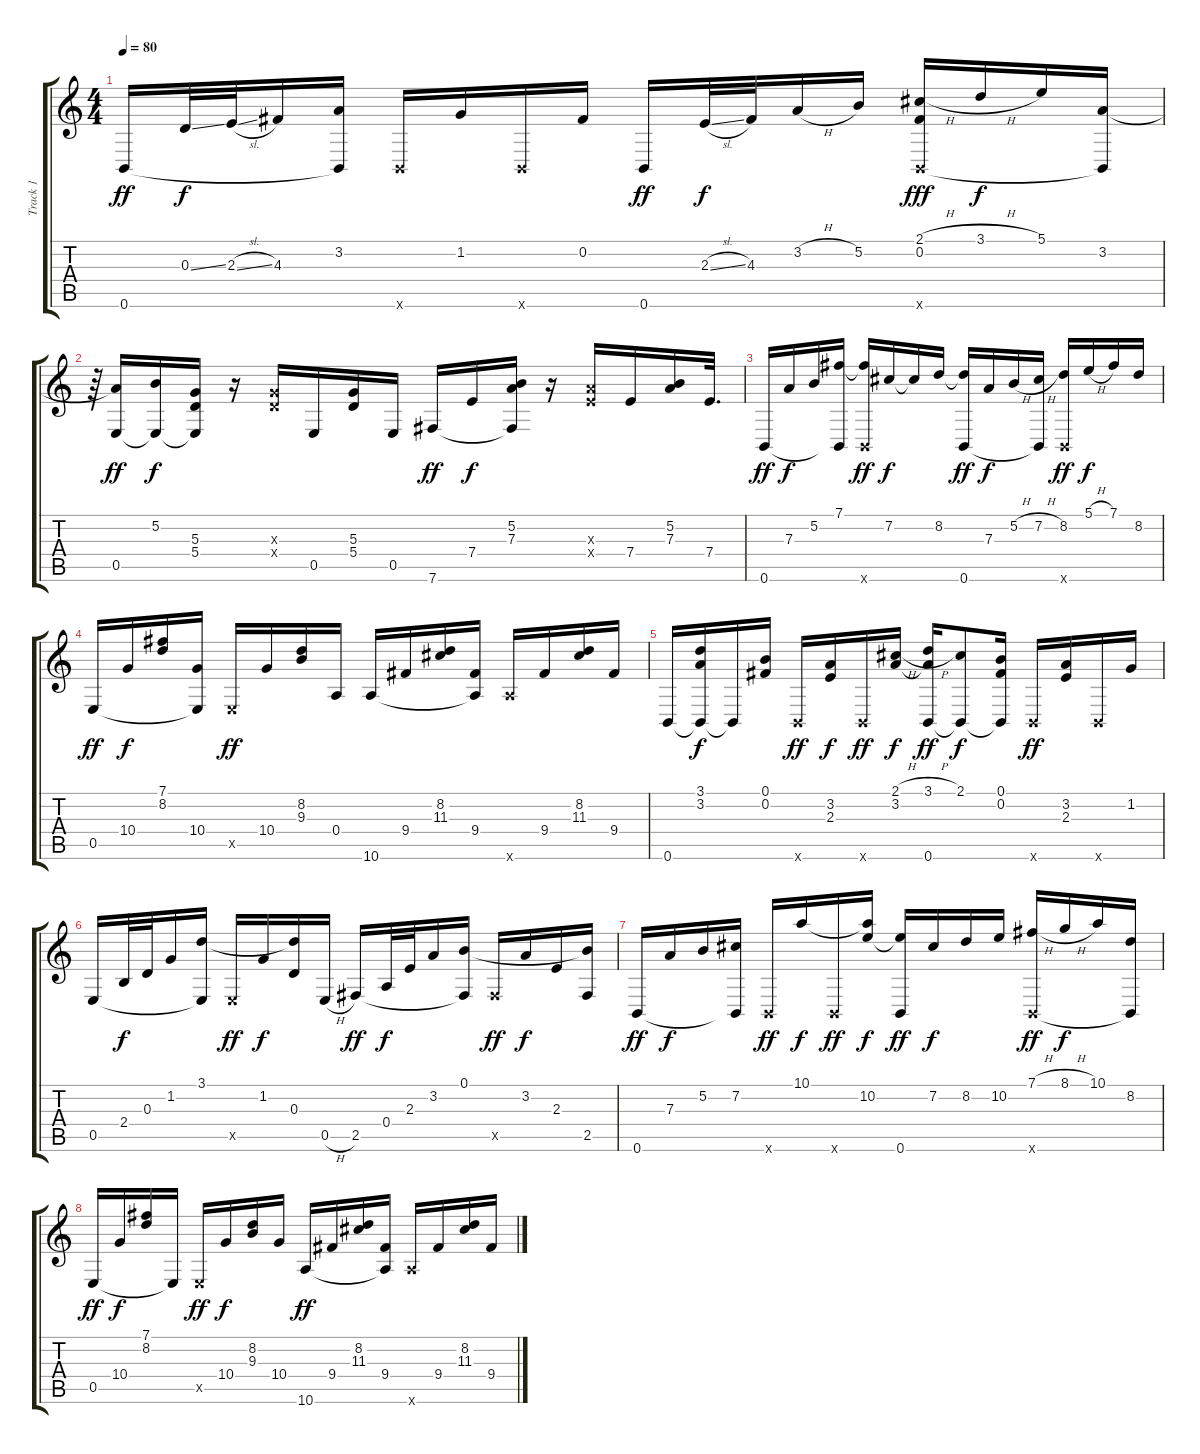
\track ("Track 1" "Track 1") {instrument acousticguitarsteel}
\staff {score tabs}
\tuning (B3 Gb3 D3 A2 E2 B1) {hide}
\ts (4 4)
\tempo 80
\clef g2
\ks c
0.6.16{dy ff} 0.3{ss}.32{dy f} 2.3{sl}.32 4.3.16 (3.2 0.6{t}).16 0.6{x}.16 1.2.16 0.6{x}.16 0.2.16 0.6.16{dy ff} 2.3{sl}.32{dy f} 4.3.32 3.2{h}.16 5.2.16 (2.1{h} 0.2 0.6{x}).16{dy fff} 3.1{h}.16{dy f} 5.1.16 (3.2 0.6{t}).16 |
r.64 (3.2{t} 0.5).16{dy ff} (5.2 0.5{t}).16{dy f} (5.3 5.4 0.5{t}).16 r.16 (5.3{x} 5.4{x}).16 0.5.16 (5.3 5.4).16 0.5.16 7.6.16{dy ff} 7.4.16{dy f} (5.2 7.3 7.6{t}).16 r.16 (7.3{x} 7.4{x}).16 7.4.16 (5.2 7.3).16 7.4.32{d} |
0.6.16{dy ff} 7.3.16{dy f} 5.2.16 (7.1 0.6{t}).16 (7.1{t} 0.6{x}).16{dy ff} 7.2.16{dy f} 7.2{t}.16 8.2.16 (8.2{t} 0.6).16{dy ff} 7.3.16{dy f} 5.2{h}.16 (7.2{h} 0.6{t}).16 (8.2 0.6{x}).16{dy ff} 5.1{h}.16{dy f} 7.1.16 8.2.16 |
0.5.16{dy ff} 10.4.16{dy f} (7.1 8.2).16 (10.4 0.5{t}).16 0.5{x}.16{dy ff} 10.4.16 (8.2 9.3).16 0.4.16 10.6.16 9.4.16 (8.2 11.3).16 (9.4 10.6{t}).16 10.6{x}.16 9.4.16 (8.2 11.3).16 9.4.16 |
0.6.16 (3.1 3.2 0.6{t}).16{dy f} 0.6{t}.16 (0.1 0.2).16 0.6{x}.16{dy ff} (3.2 2.3).16{dy f} 0.6{x}.16{dy ff} (2.1{h} 3.2).16{dy f} (3.1{h} 3.2{t} 0.6).16{dy ff} (2.1 0.6{t}).8{dy f} (0.1 0.2 0.6{t}).16 0.6{x}.16{dy ff} (3.2 2.3).16 0.6{x}.16 1.2.16 |
0.5.16 2.4.32{dy f} 0.3.32 1.2.16 (3.1 0.5{t}).16 0.5{x}.16{dy ff} 1.2.16{dy f} (3.1{t} 0.3).16 0.5{h}.16 2.5.16{dy ff} 0.4.32{dy f} 2.3.32 3.2.16 (0.1 2.5{t}).16 2.5{x}.16{dy ff} 3.2.16{dy f} 2.3.16 (0.1{t} 2.5).16 |
0.6.16{dy ff} 7.3.16{dy f} 5.2.16 (7.2 0.6{t}).16 0.6{x}.16{dy ff} 10.1.16{dy f} 0.6{x}.16{dy ff} (10.1{t} 10.2).16{dy f} (10.2{t} 0.6).16{dy ff} 7.2.16{dy f} 8.2.16 10.2.16 (7.1{h} 0.6{x}).16{dy ff} 8.1{h}.16{dy f} 10.1.16 (8.2 0.6{t}).16 |
0.5.16{dy ff} 10.4.16{dy f} (7.1 8.2).16 0.5{t}.16 0.5{x}.16{dy ff} 10.4.16{dy f} (8.2 9.3).16 10.4.16 10.6.16{dy ff} 9.4.16 (8.2 11.3).16 (9.4 10.6{t}).16 10.6{x}.16 9.4.16 (8.2 11.3).16 9.4.16
